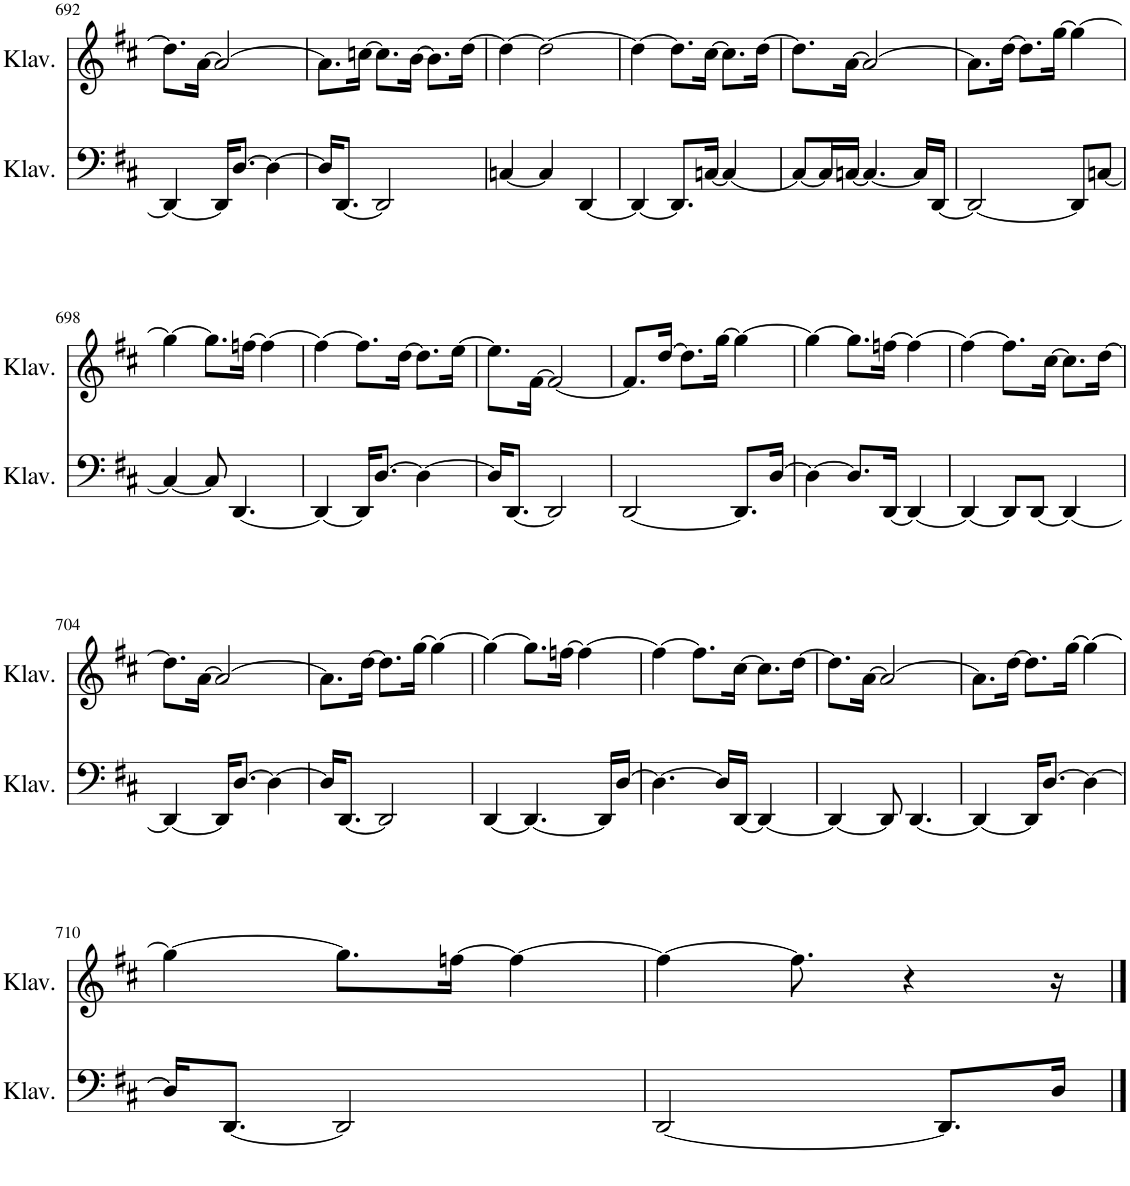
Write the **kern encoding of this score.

**kern	**kern
*part2	*part1
*staff2	*staff1
*I"Klavier	*I"Klavier
*I'Klav.	*I'Klav.
!!LO:PB:g=z
*clefF4	*clefG2
*k[f#c#]	*k[f#c#]
*M3/4	*M3/4
=692	=692
4DD/_	8.dd\L]
.	[16a\Jk
16DD/KL]	2a/_
[8.D/J	.
4D\_	.
=693	=693
16D/KL]	8.a\L]
[8.DD/J	.
.	[16ccn\Jk
2DD/]	8.cc\L]
.	[16b\Jk
.	8.b\L]
.	[16dd\Jk
=694	=694
[4Cn/	4dd\_
4C/]	2dd\_
[4DD/	.
=695	=695
4DD/_	4dd\_
8.DD/L]	8.dd\L]
[16Cn/Jk	[16cc#\Jk
4C/_	8.cc#\L]
.	[16dd\Jk
=696	=696
8C/L_	8.dd\L]
16C/L]	.
[16Cn/JJ	[16a\Jk
4.C/_	2a/_
16C/LL]	.
[16DD/JJ	.
=697	=697
2DD/_	8.a\L]
.	[16dd\Jk
.	8.dd\L]
.	[16gg\Jk
8DD/L]	4gg\_
[8Cn/J	.
!!LO:LB:g=z
=698	=698
4C/_	4gg\_
8C/]	8.gg\L]
[4.DD/	.
.	[16ffn\Jk
.	4ff\_
=699	=699
4DD/_	4ff\_
16DD/KL]	8.ff\L]
[8.D/J	.
.	[16dd\Jk
4D\_	8.dd\L]
.	[16ee\Jk
=700	=700
16D/KL]	8.ee\L]
[8.DD/J	.
.	[16f#\Jk
2DD/]	2f#/_
=701	=701
[2DD/	8.f#/L]
.	[16dd/Jk
.	8.dd\L]
.	[16gg\Jk
8.DD/L]	4gg\_
[16D/Jk	.
=702	=702
4D\_	4gg\_
8.D/L]	8.gg\L]
[16DD/Jk	[16ffn\Jk
4DD/_	4ff\_
=703	=703
4DD/_	4ff\_
8DD/L]	8.ff\L]
[8DD/J	.
.	[16cc#\Jk
4DD/_	8.cc#\L]
.	[16dd\Jk
!!LO:LB:g=z
=704	=704
4DD/_	8.dd\L]
.	[16a\Jk
16DD/KL]	2a/_
[8.D/J	.
4D\_	.
=705	=705
16D/KL]	8.a\L]
[8.DD/J	.
.	[16dd\Jk
2DD/]	8.dd\L]
.	[16gg\Jk
.	4gg\_
=706	=706
[4DD/	4gg\_
4.DD/_	8.gg\L]
.	[16ffn\Jk
.	4ff\_
16DD/LL]	.
[16D/JJ	.
=707	=707
4.D\_	4ff\_
.	8.ff\L]
16D/LL]	.
[16DD/JJ	[16cc#\Jk
4DD/_	8.cc#\L]
.	[16dd\Jk
=708	=708
4DD/_	8.dd\L]
.	[16a\Jk
8DD/]	2a/_
[4.DD/	.
=709	=709
4DD/_	8.a\L]
.	[16dd\Jk
16DD/KL]	8.dd\L]
[8.D/J	.
.	[16gg\Jk
4D\_	4gg\_
!!LO:LB:g=z
=710	=710
16D/KL]	4gg\_
[8.DD/J	.
2DD/]	8.gg\L]
.	[16ffn\Jk
.	4ff\_
=711	=711
[2DD/	4ff\_
.	8.ff\]
.	4r
8.DD/L]	.
16D/Jk	16r
==	==
*-	*-
